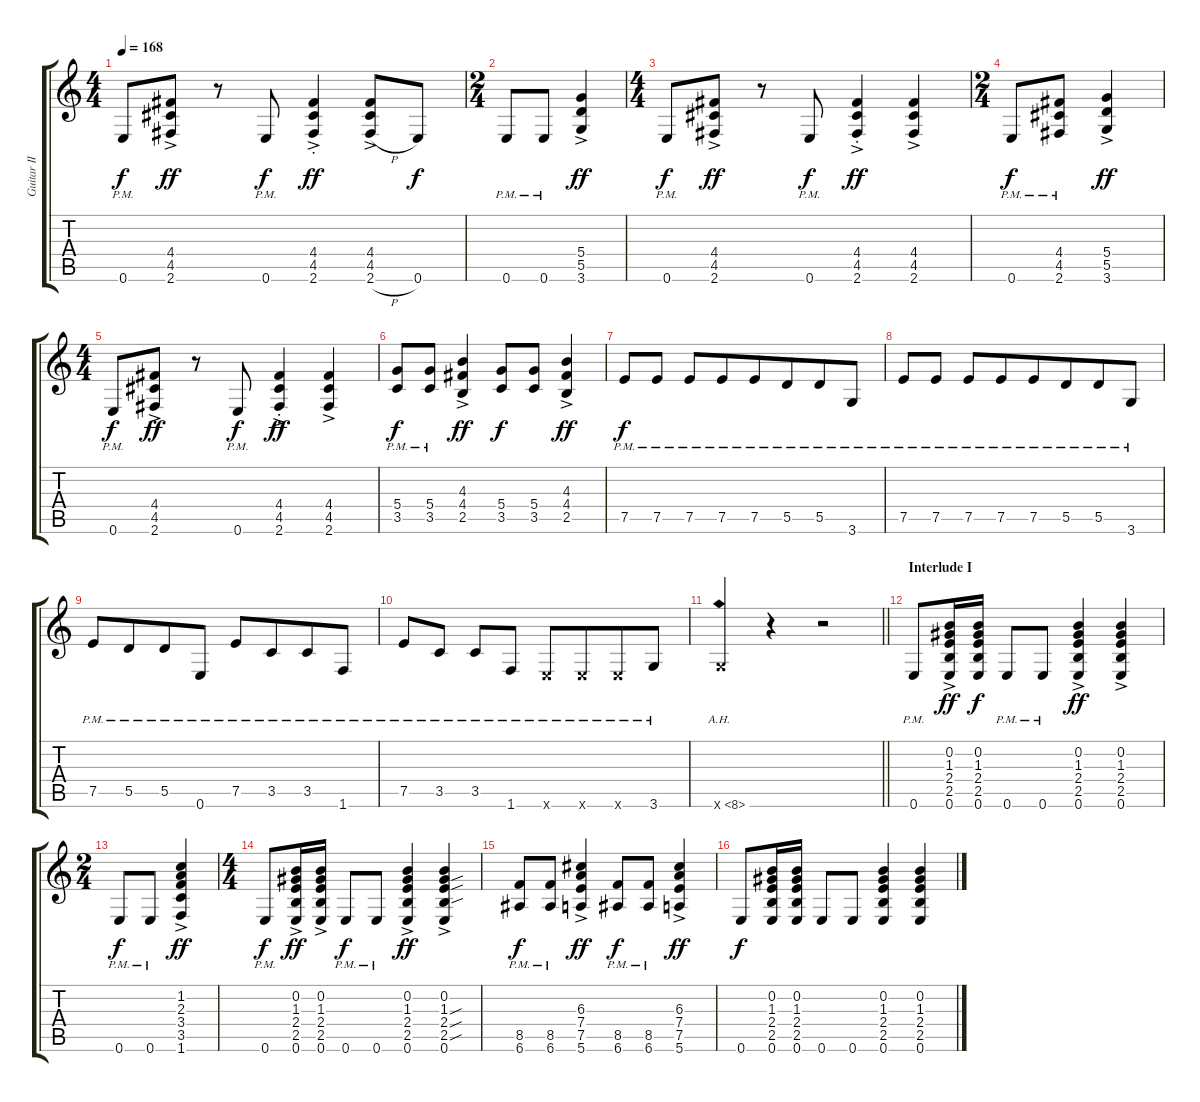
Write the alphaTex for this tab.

\track ("Guitar II" "Guitar II") {instrument acousticguitarsteel}
\staff {score tabs}
\tuning (E4 B3 G3 D3 A2 E2) {hide}
\ts (4 4)
\tempo 168
\clef g2
\ks c
0.6{pm}.8{dy f} (4.4{ac} 4.5{ac} 2.6{ac}).8{dy ff} r.8 0.6{pm}.8{dy f} (4.4{ac} 4.5{ac} 2.6{ac st}).4{dy ff} (4.4{ac} 4.5{ac} 2.6{h ac}).8 0.6.8{dy f} |
\ts (2 4)
0.6{pm}.8 0.6{pm}.8 (5.4{ac} 5.5{ac} 3.6{ac}).4{dy ff} |
\ts (4 4)
0.6{pm}.8{dy f} (4.4{ac} 4.5{ac} 2.6{ac}).8{dy ff} r.8 0.6{pm}.8{dy f} (4.4{ac st} 4.5{ac} 2.6{ac}).4{dy ff} (4.4{ac} 4.5{ac} 2.6{ac}).4 |
\ts (2 4)
0.6{pm}.8{dy f} (4.4{pm} 4.5{pm} 2.6{pm}).8 (5.4{ac} 5.5{ac} 3.6{ac}).4{dy ff} |
\ts (4 4)
0.6{pm}.8{dy f} (4.4{ac} 4.5{ac} 2.6{ac}).8{dy ff} r.8 0.6{pm}.8{dy f} (4.4{ac st} 4.5{ac} 2.6{ac}).4{dy ff} (4.4{ac} 4.5{ac} 2.6{ac}).4 |
(5.4{pm} 3.5{pm}).8{dy f} (5.4{pm} 3.5{pm}).8 (4.3{ac} 4.4{ac} 2.5{ac}).4{dy ff} (5.4 3.5).8{dy f} (5.4 3.5).8 (4.3{ac} 4.4{ac} 2.5{ac}).4{dy ff} |
7.5{pm}.8{dy f beam merge} 7.5{pm}.8 7.5{pm}.8 7.5{pm}.8{beam merge} 7.5{pm}.8 5.5{pm}.8{beam merge} 5.5{pm}.8 3.6{pm}.8 |
7.5{pm}.8{beam merge} 7.5{pm}.8 7.5{pm}.8 7.5{pm}.8{beam merge} 7.5{pm}.8 5.5{pm}.8{beam merge} 5.5{pm}.8 3.6{pm}.8 |
7.5{pm}.8{beam merge} 5.5{pm}.8{beam merge} 5.5{pm}.8 0.6{pm}.8 7.5{pm}.8{beam merge} 3.5{pm}.8{beam merge} 3.5{pm}.8 1.6{pm}.8 |
7.5{pm}.8{beam merge} 3.5{pm}.8 3.5{pm}.8{beam merge} 1.6{pm}.8 0.6{pm x}.8 0.6{pm x}.8{beam merge} 0.6{pm x}.8{beam merge} 3.6{pm}.8 |
\barLineRight lightlight
3.6{ah 5 x}.4 r.4{beam merge} r.2 |
\section ("" "Interlude I")
0.6{pm}.8 (0.2{ac} 1.3{ac} 2.4 2.5{ac} 0.6{ac}).16{dy ff} (0.2 1.3 2.4 2.5 0.6).16{dy f} 0.6{pm}.8 0.6{pm}.8 (0.2{ac} 1.3{ac} 2.4{ac} 2.5{ac} 0.6{ac st}).4{dy ff} (0.2{ac} 1.3{ac} 2.4{ac} 2.5{ac} 0.6{ac}).4 |
\ts (2 4)
0.6{pm}.8{dy f} 0.6{pm}.8 (1.2{ac} 2.3{ac} 3.4{ac} 3.5{ac} 1.6{ac}).4{dy ff} |
\ts (4 4)
0.6{pm}.8{dy f} (0.2{ac} 1.3{ac} 2.4 2.5{ac} 0.6{ac}).16{dy ff} (0.2{ac} 1.3{ac} 2.4{ac} 2.5{ac} 0.6{ac}).16 0.6{pm}.8{dy f} 0.6{pm}.8 (0.2{ac} 1.3{ac} 2.4{ac} 2.5{ac} 0.6{ac st}).4{dy ff} (0.2{ac} 1.3{sou ac} 2.4{sou ac} 2.5{sou ac} 0.6{ac}).4 |
(8.5{pm} 6.6{pm}).8{dy f} (8.5{pm} 6.6{pm}).8 (6.3{ac} 7.4{ac} 7.5{ac} 5.6{ac}).4{dy ff} (8.5{pm} 6.6{pm}).8{dy f} (8.5{pm} 6.6{pm}).8 (6.3{ac} 7.4{ac} 7.5{ac} 5.6{ac}).4{dy ff} |
0.6.8{dy f} (0.2 1.3 2.4 2.5 0.6).16 (0.2 1.3 2.4 2.5 0.6).16 0.6.8 0.6.8 (0.2 1.3 2.4 2.5 0.6).4 (0.2 1.3 2.4 2.5 0.6).4
